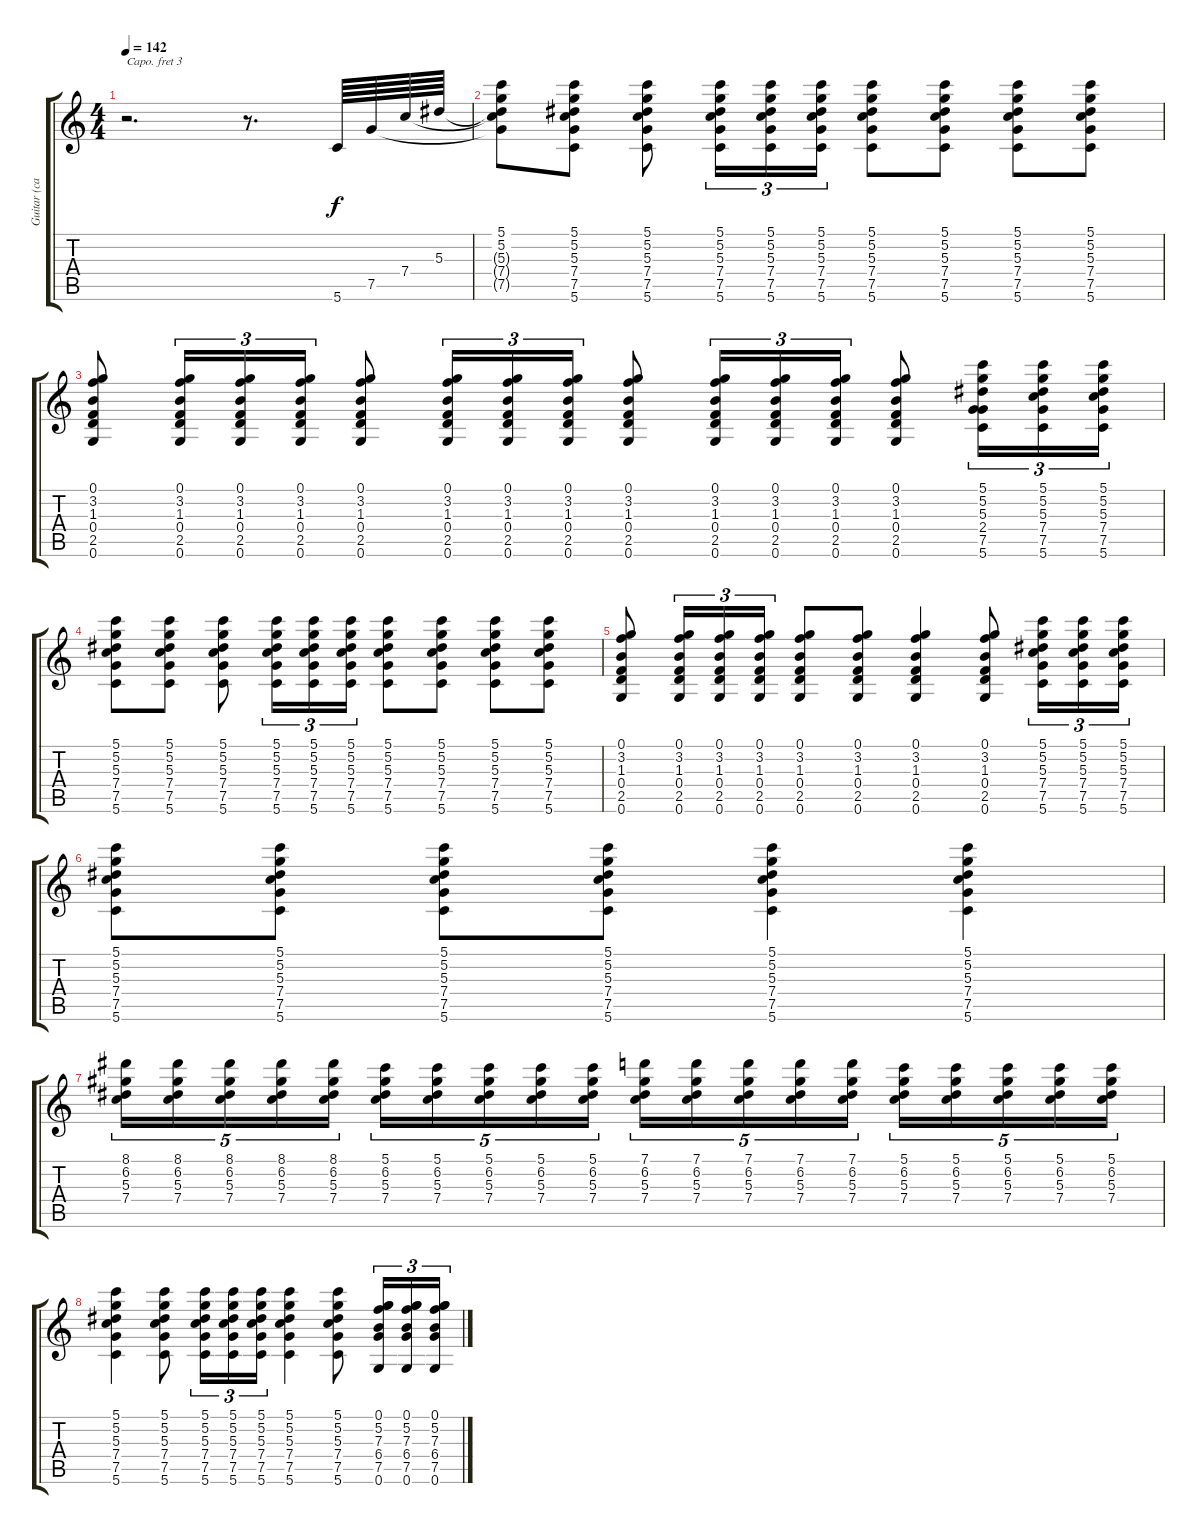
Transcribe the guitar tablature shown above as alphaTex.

\track ("Guitar (capo@3)" "Guitar (ca") {instrument acousticguitarnylon}
\staff {score tabs}
\capo 3
\tuning (E4 B3 G3 D3 A2 E2) {hide}
\ts (4 4)
\tempo 142
\clef g2
\ks c
r.2{d dy f instrument acousticguitarnylon} r.8{d} 5.6.64 7.5.64 7.4.64 5.3.64 |
(5.1 5.2 5.3{t} 7.4{t} 7.5{t}).8 (5.1 5.2 5.3 7.4 7.5 5.6).8 (5.1 5.2 5.3 7.4 7.5 5.6).8 (5.1 5.2 5.3 7.4 7.5 5.6).16{tu (3 2)} (5.1 5.2 5.3 7.4 7.5 5.6).16{tu (3 2)} (5.1 5.2 5.3 7.4 7.5 5.6).16{tu (3 2)} (5.1 5.2 5.3 7.4 7.5 5.6).8 (5.1 5.2 5.3 7.4 7.5 5.6).8 (5.1 5.2 5.3 7.4 7.5 5.6).8 (5.1 5.2 5.3 7.4 7.5 5.6).8 |
(0.1 3.2 1.3 0.4 2.5 0.6).8 (0.1 3.2 1.3 0.4 2.5 0.6).16{tu (3 2)} (0.1 3.2 1.3 0.4 2.5 0.6).16{tu (3 2)} (0.1 3.2 1.3 0.4 2.5 0.6).16{tu (3 2)} (0.1 3.2 1.3 0.4 2.5 0.6).8 (0.1 3.2 1.3 0.4 2.5 0.6).16{tu (3 2)} (0.1 3.2 1.3 0.4 2.5 0.6).16{tu (3 2)} (0.1 3.2 1.3 0.4 2.5 0.6).16{tu (3 2)} (0.1 3.2 1.3 0.4 2.5 0.6).8 (0.1 3.2 1.3 0.4 2.5 0.6).16{tu (3 2)} (0.1 3.2 1.3 0.4 2.5 0.6).16{tu (3 2)} (0.1 3.2 1.3 0.4 2.5 0.6).16{tu (3 2)} (0.1 3.2 1.3 0.4 2.5 0.6).8 (5.1 5.2 5.3 2.4 7.5 5.6).16{tu (3 2)} (5.1 5.2 5.3 7.4 7.5 5.6).16{tu (3 2)} (5.1 5.2 5.3 7.4 7.5 5.6).16{tu (3 2)} |
(5.1 5.2 5.3 7.4 7.5 5.6).8 (5.1 5.2 5.3 7.4 7.5 5.6).8 (5.1 5.2 5.3 7.4 7.5 5.6).8 (5.1 5.2 5.3 7.4 7.5 5.6).16{tu (3 2)} (5.1 5.2 5.3 7.4 7.5 5.6).16{tu (3 2)} (5.1 5.2 5.3 7.4 7.5 5.6).16{tu (3 2)} (5.1 5.2 5.3 7.4 7.5 5.6).8 (5.1 5.2 5.3 7.4 7.5 5.6).8 (5.1 5.2 5.3 7.4 7.5 5.6).8 (5.1 5.2 5.3 7.4 7.5 5.6).8 |
(0.1 3.2 1.3 0.4 2.5 0.6).8 (0.1 3.2 1.3 0.4 2.5 0.6).16{tu (3 2)} (0.1 3.2 1.3 0.4 2.5 0.6).16{tu (3 2)} (0.1 3.2 1.3 0.4 2.5 0.6).16{tu (3 2)} (0.1 3.2 1.3 0.4 2.5 0.6).8 (0.1 3.2 1.3 0.4 2.5 0.6).8 (0.1 3.2 1.3 0.4 2.5 0.6).4 (0.1 3.2 1.3 0.4 2.5 0.6).8 (5.1 5.2 5.3 7.4 7.5 5.6).16{tu (3 2)} (5.1 5.2 5.3 7.4 7.5 5.6).16{tu (3 2)} (5.1 5.2 5.3 7.4 7.5 5.6).16{tu (3 2)} |
(5.1 5.2 5.3 7.4 7.5 5.6).8 (5.1 5.2 5.3 7.4 7.5 5.6).8 (5.1 5.2 5.3 7.4 7.5 5.6).8 (5.1 5.2 5.3 7.4 7.5 5.6).8 (5.1 5.2 5.3 7.4 7.5 5.6).4 (5.1 5.2 5.3 7.4 7.5 5.6).4 |
(8.1 6.2 5.3 7.4).16{tu (5 4)} (8.1 6.2 5.3 7.4).16{tu (5 4)} (8.1 6.2 5.3 7.4).16{tu (5 4)} (8.1 6.2 5.3 7.4).16{tu (5 4)} (8.1 6.2 5.3 7.4).16{tu (5 4)} (5.1 6.2 5.3 7.4).16{tu (5 4)} (5.1 6.2 5.3 7.4).16{tu (5 4)} (5.1 6.2 5.3 7.4).16{tu (5 4)} (5.1 6.2 5.3 7.4).16{tu (5 4)} (5.1 6.2 5.3 7.4).16{tu (5 4)} (7.1 6.2 5.3 7.4).16{tu (5 4)} (7.1 6.2 5.3 7.4).16{tu (5 4)} (7.1 6.2 5.3 7.4).16{tu (5 4)} (7.1 6.2 5.3 7.4).16{tu (5 4)} (7.1 6.2 5.3 7.4).16{tu (5 4)} (5.1 6.2 5.3 7.4).16{tu (5 4)} (5.1 6.2 5.3 7.4).16{tu (5 4)} (5.1 6.2 5.3 7.4).16{tu (5 4)} (5.1 6.2 5.3 7.4).16{tu (5 4)} (5.1 6.2 5.3 7.4).16{tu (5 4)} |
(5.1 5.2 5.3 7.4 7.5 5.6).4 (5.1 5.2 5.3 7.4 7.5 5.6).8 (5.1 5.2 5.3 7.4 7.5 5.6).16{tu (3 2)} (5.1 5.2 5.3 7.4 7.5 5.6).16{tu (3 2)} (5.1 5.2 5.3 7.4 7.5 5.6).16{tu (3 2)} (5.1 5.2 5.3 7.4 7.5 5.6).4 (5.1 5.2 5.3 7.4 7.5 5.6).8 (0.1 5.2 7.3 6.4 7.5 0.6).16{tu (3 2)} (0.1 5.2 7.3 6.4 7.5 0.6).16{tu (3 2)} (0.1 5.2 7.3 6.4 7.5 0.6).16{tu (3 2)}
